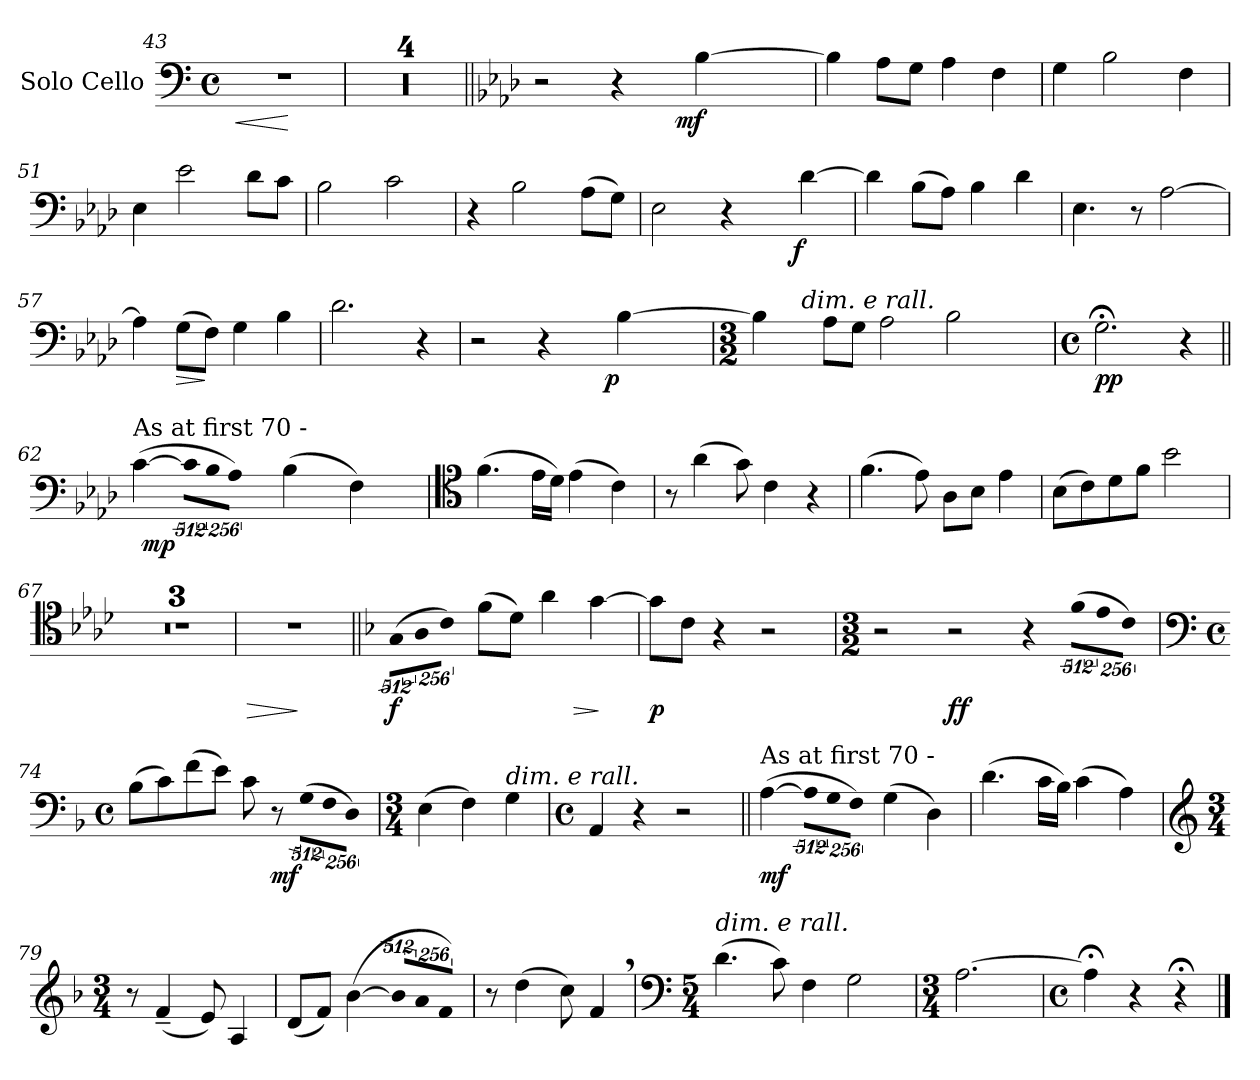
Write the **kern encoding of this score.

**kern	**dynam
*part1	*part1
*staff1	*staff1
*I"Solo Cello	*
*clefF4	*
*k[]	*
*C:	*
*M4/4	*
*met(c)	*
=43	=43
!	!LO:HP:b
1r	<
.	[
=44	=44
1r	.
=45	=45
1r	.
=46	=46
1r	.
=47	=47
1r	.
=48||	=48||
*k[b-e-a-d-]	*
*A-:	*
*^	*
2r	2ryy	.
4r	8ryy	.
.	16ryy	.
.	128ryy	.
.	256ryy	.
.	2048.ryy	.
!	!	!LO:DY:b
.	4ryy	mf
[4B-\	.	.
.	32ryy	.
.	64ryy	.
.	512ryy	.
.	1024ryy	.
.	4096ryy	.
*v	*v	*
=49	=49
4B-\]	.
8A-\L	.
8G\J	.
4A-\	.
4F\	.
=50	=50
4G\	.
2B-\	.
4F\	.
=51	=51
4E-\	.
2e-\	.
8d-\L	.
8c\J	.
!!LO:PB:g=z
=52	=52
2B-\	.
2c\	.
=53	=53
4r	.
2B-\	.
(>8A-\L	.
8G\J)	.
=54	=54
*^	*
2E-\	2ryy	.
4r	8ryy	.
.	16ryy	.
.	32ryy	.
.	64ryy	.
.	512ryy	.
.	2048ryy	.
!	!	!LO:DY:b
.	4ryy	f
[4d-\	.	.
.	128ryy	.
.	256ryy	.
.	1024.ryy	.
*v	*v	*
=55	=55
4d-\]	.
(>8B-\L	.
8A-\J)	.
4B-\	.
4d-\	.
=56	=56
4.E-\	.
8r	.
[2A-\	.
=57	=57
4A-\]	.
!	!LO:HP:b
(>8G\L	>
8F\J)	]
4G\	.
4B-\	.
!!LO:LB:g=z
=58	=58
2.d-\	.
4r	.
=59	=59
*^	*
2r	2ryy	.
4r	8ryy	.
.	16ryy	.
.	64ryy	.
.	128ryy	.
.	256ryy	.
.	512...ryy	.
!	!	!LO:DY:b
.	4ryy	p
[4B-\	.	.
.	32ryy	.
.	4096ryy	.
=60	=60	=60
*M3/2	*	*
4B-\]	8ryy	.
.	32ryy	.
.	128ryy	.
.	512..ryy	.
!	!LO:TX:a:i:t=dim. e rall.	!
.	1ryy	.
8A-\L	.	.
8G\J	.	.
2A-\	.	.
2B-\	.	.
.	4ryy	.
.	16ryy	.
.	64ryy	.
.	256ryy	.
.	2048ryy	.
*v	*v	*
=61	=61
*M4/4	*
*met(c)	*
*^	*
!	!	!LO:DY:b
*v	*v	*
2.G;<\	pp
4r	.
=62||	=62||
*^	*
!LO:TX:a:t=As at first 70 -	!	!
*	*^	*
(>[4c\	64ryy	2ryy	.
.	512ryy	.	.
!	!	!	!LO:DY:b
.	2ryy	.	mp
!LO:N:vis=8	!	!	!
4096%341c\L]	.	.	.
!LO:N:vis=8	!	!	!
2048%171B-\	.	.	.
!LO:N:vis=8	!	!	!
4096%341A-\J)	.	.	.
(>4B-\	.	16ryy	.
.	4ryy	.	.
.	.	32ryy	.
.	.	64ryy	.
.	.	1024ryy	.
.	.	4ryy	.
4F\)	.	.	.
.	8ryy	.	.
.	.	8ryy	.
.	16ryy	.	.
.	32ryy	.	.
.	.	128...ryy	.
.	128..ryy	.	.
*v	*v	*v	*
!!LO:LB:g=z
=63	=63
*clefC4	*
(>4.f\	.
16e-\LL	.
16d-\JJ)	.
(>4e-\	.
4c\)	.
=64	=64
8r	.
(>4a-\	.
8g\)	.
4c\	.
4r	.
=65	=65
(>4.f\	.
8e-\)	.
8A-\L	.
8B-\J	.
4e-\	.
=66	=66
(>8B-\L	.
8c\)	.
8d-\	.
8f\J	.
2b-\	.
=67	=67
1r	.
=68	=68
1r	.
=69	=69
1r	.
=70	=70
!	!LO:HP:b
1r	>
.	]
!!LO:LB:g=z
=71||	=71||
*k[b-]	*
*F:	*
!LO:N:vis=8	!LO:DY:b
(>4096%341G\L	f
!LO:N:vis=8	!
2048%171A\	.
!LO:N:vis=8	!
4096%341c\J)	.
(>8f\L	.
8d\J)	.
4a\	.
!	!LO:HP:b
[4g\	>
.	]
=72	=72
!	!LO:DY:b
8g\L]	p
8c\J	.
4r	.
2r	.
=73	=73
*M3/2	*
2r	.
!	!LO:DY:b
2r	ff
4r	.
!LO:N:vis=8	!
(>4096%341f\L	.
!LO:N:vis=8	!
2048%171e\	.
!LO:N:vis=8	!
4096%341c\J)	.
=74	=74
*clefF4	*
*M4/4	*
*met(c)	*
(>8B-\L	.
8c\)	.
(>8f\	.
8e\J)	.
8c\	.
!	!LO:DY:b
8r	mf
!LO:N:vis=8	!
(>4096%341G\L	.
!LO:N:vis=8	!
2048%171F\	.
!LO:N:vis=8	!
4096%341D\J)	.
!!LO:LB:g=z
=75	=75
*M3/4	*
(>4E\	.
4F\)	.
!LO:TX:a:i:t=dim. e rall.	!
4G\	.
=76	=76
*M4/4	*
*met(c)	*
4AA/	.
4r	.
2r	.
=77||	=77||
!LO:TX:a:t=As at first 70 -	!
!	!LO:DY:b
(>[4A\	mf
!LO:N:vis=8	!
4096%341A\L]	.
!LO:N:vis=8	!
2048%171G\	.
!LO:N:vis=8	!
4096%341F\J)	.
(>4G\	.
4D\)	.
!!LO:LB:g=z
=78	=78
(>4.d\	.
16c\LL	.
16B-\JJ)	.
(>4c\	.
4A\)	.
=79	=79
*clefG2	*
*M3/4	*
8r	.
(<4f~</	.
8e/)	.
4A/	.
=80	=80
(<8d/L	.
8f/J)	.
(<[4b-\	.
!LO:N:vis=8	!
4096%341b-/L]	.
!LO:N:vis=8	!
2048%171a/	.
!LO:N:vis=8	!
4096%341f/J)	.
=81	=81
8r	.
(>4dd\	.
8cc\)	.
4f,>/	.
!!LO:LB:g=z
=82	=82
*clefF4	*
*M5/4	*
!LO:TX:a:i:t=dim. e rall.	!
(>4.d\	.
8c\)	.
4F\	.
2G\	.
=83	=83
*M3/4	*
[2.A\	.
=84	=84
*M4/4	*
*met(c)	*
4A;<\]	.
4r	.
4r;<	.
==	==
*-	*-
